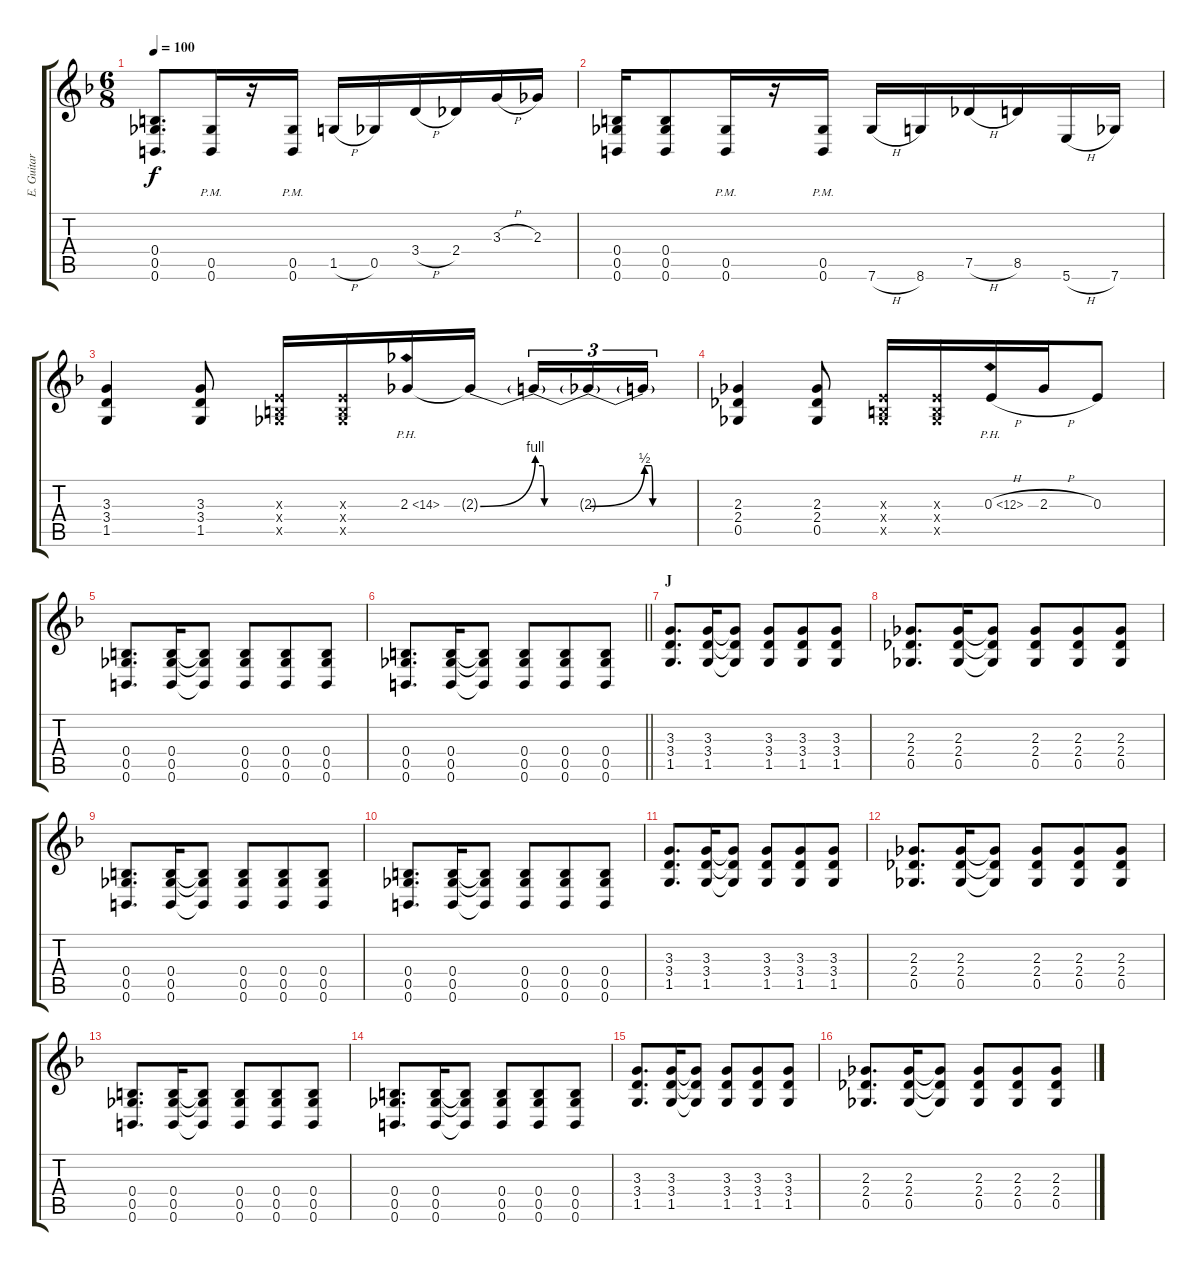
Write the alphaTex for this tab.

\track ("E. Guitar I" "E. Guitar ") {instrument overdrivenguitar}
\staff {score tabs}
\tuning (Db4 Ab3 E3 B2 Gb2 B1) {hide}
\ts (6 8)
\tempo 100
\clef g2
\ks f
(0.4 0.5 0.6).8{d dy f} (0.5{pm} 0.6{pm}).16 r.16 (0.5{pm} 0.6{pm}).16 1.5{h}.16 0.5.16 3.4{h}.16 2.4.16 3.3{h}.16 2.3.16 |
(0.4 0.5 0.6).16 (0.4 0.5 0.6).8 (0.5{pm} 0.6{pm}).16 r.16 (0.5{pm} 0.6{pm}).16 7.6{h}.16 8.6.16 7.5{h}.16 8.5.16 5.6{h}.16 7.6.16 |
(3.3 3.4 1.5).4 (3.3 3.4 1.5).8 (0.3{x} 0.4{x} 0.5{x}).16 (0.3{x} 0.4{x} 0.5{x}).16 2.3{ph 12}.16 2.3{be (bend 0 0 60 4) t}.16{beam splitsecondary} 2.3{be (custom 0 2 8 2 10 0 30 0 60 0) t}.16{tu (3 2)} 2.3{be (bend 0 0 60 2) t}.16{tu (3 2)} 2.3{be (custom 0 2 8 2 10 0 30 0 60 0) t}.16{tu (3 2)} |
(2.3 2.4 0.5).4 (2.3 2.4 0.5).8 (0.3{x} 0.4{x} 0.5{x}).16 (0.3{x} 0.4{x} 0.5{x}).16 0.3{ph 12 h}.16 2.3{h}.16 0.3.8 |
(0.4 0.5 0.6).8{d} (0.4 0.5 0.6).16 (0.4{t} 0.5{t} 0.6{t}).8 (0.4 0.5 0.6).8 (0.4 0.5 0.6).8 (0.4 0.5 0.6).8 |
\barLineRight lightlight
(0.4 0.5 0.6).8{d} (0.4 0.5 0.6).16 (0.4{t} 0.5{t} 0.6{t}).8 (0.4 0.5 0.6).8 (0.4 0.5 0.6).8 (0.4 0.5 0.6).8 |
\section ("" "J")
(3.3 3.4 1.5).8{d} (3.3 3.4 1.5).16 (3.3{t} 3.4{t} 1.5{t}).8 (3.3 3.4 1.5).8 (3.3 3.4 1.5).8 (3.3 3.4 1.5).8 |
(2.3 2.4 0.5).8{d} (2.3 2.4 0.5).16 (2.3{t} 2.4{t} 0.5{t}).8 (2.3 2.4 0.5).8 (2.3 2.4 0.5).8 (2.3 2.4 0.5).8 |
(0.4 0.5 0.6).8{d} (0.4 0.5 0.6).16 (0.4{t} 0.5{t} 0.6{t}).8 (0.4 0.5 0.6).8 (0.4 0.5 0.6).8 (0.4 0.5 0.6).8 |
(0.4 0.5 0.6).8{d} (0.4 0.5 0.6).16 (0.4{t} 0.5{t} 0.6{t}).8 (0.4 0.5 0.6).8 (0.4 0.5 0.6).8 (0.4 0.5 0.6).8 |
(3.3 3.4 1.5).8{d} (3.3 3.4 1.5).16 (3.3{t} 3.4{t} 1.5{t}).8 (3.3 3.4 1.5).8 (3.3 3.4 1.5).8 (3.3 3.4 1.5).8 |
(2.3 2.4 0.5).8{d} (2.3 2.4 0.5).16 (2.3{t} 2.4{t} 0.5{t}).8 (2.3 2.4 0.5).8 (2.3 2.4 0.5).8 (2.3 2.4 0.5).8 |
(0.4 0.5 0.6).8{d} (0.4 0.5 0.6).16 (0.4{t} 0.5{t} 0.6{t}).8 (0.4 0.5 0.6).8 (0.4 0.5 0.6).8 (0.4 0.5 0.6).8 |
(0.4 0.5 0.6).8{d} (0.4 0.5 0.6).16 (0.4{t} 0.5{t} 0.6{t}).8 (0.4 0.5 0.6).8 (0.4 0.5 0.6).8 (0.4 0.5 0.6).8 |
(3.3 3.4 1.5).8{d} (3.3 3.4 1.5).16 (3.3{t} 3.4{t} 1.5{t}).8 (3.3 3.4 1.5).8 (3.3 3.4 1.5).8 (3.3 3.4 1.5).8 |
(2.3 2.4 0.5).8{d} (2.3 2.4 0.5).16 (2.3{t} 2.4{t} 0.5{t}).8 (2.3 2.4 0.5).8 (2.3 2.4 0.5).8 (2.3 2.4 0.5).8
